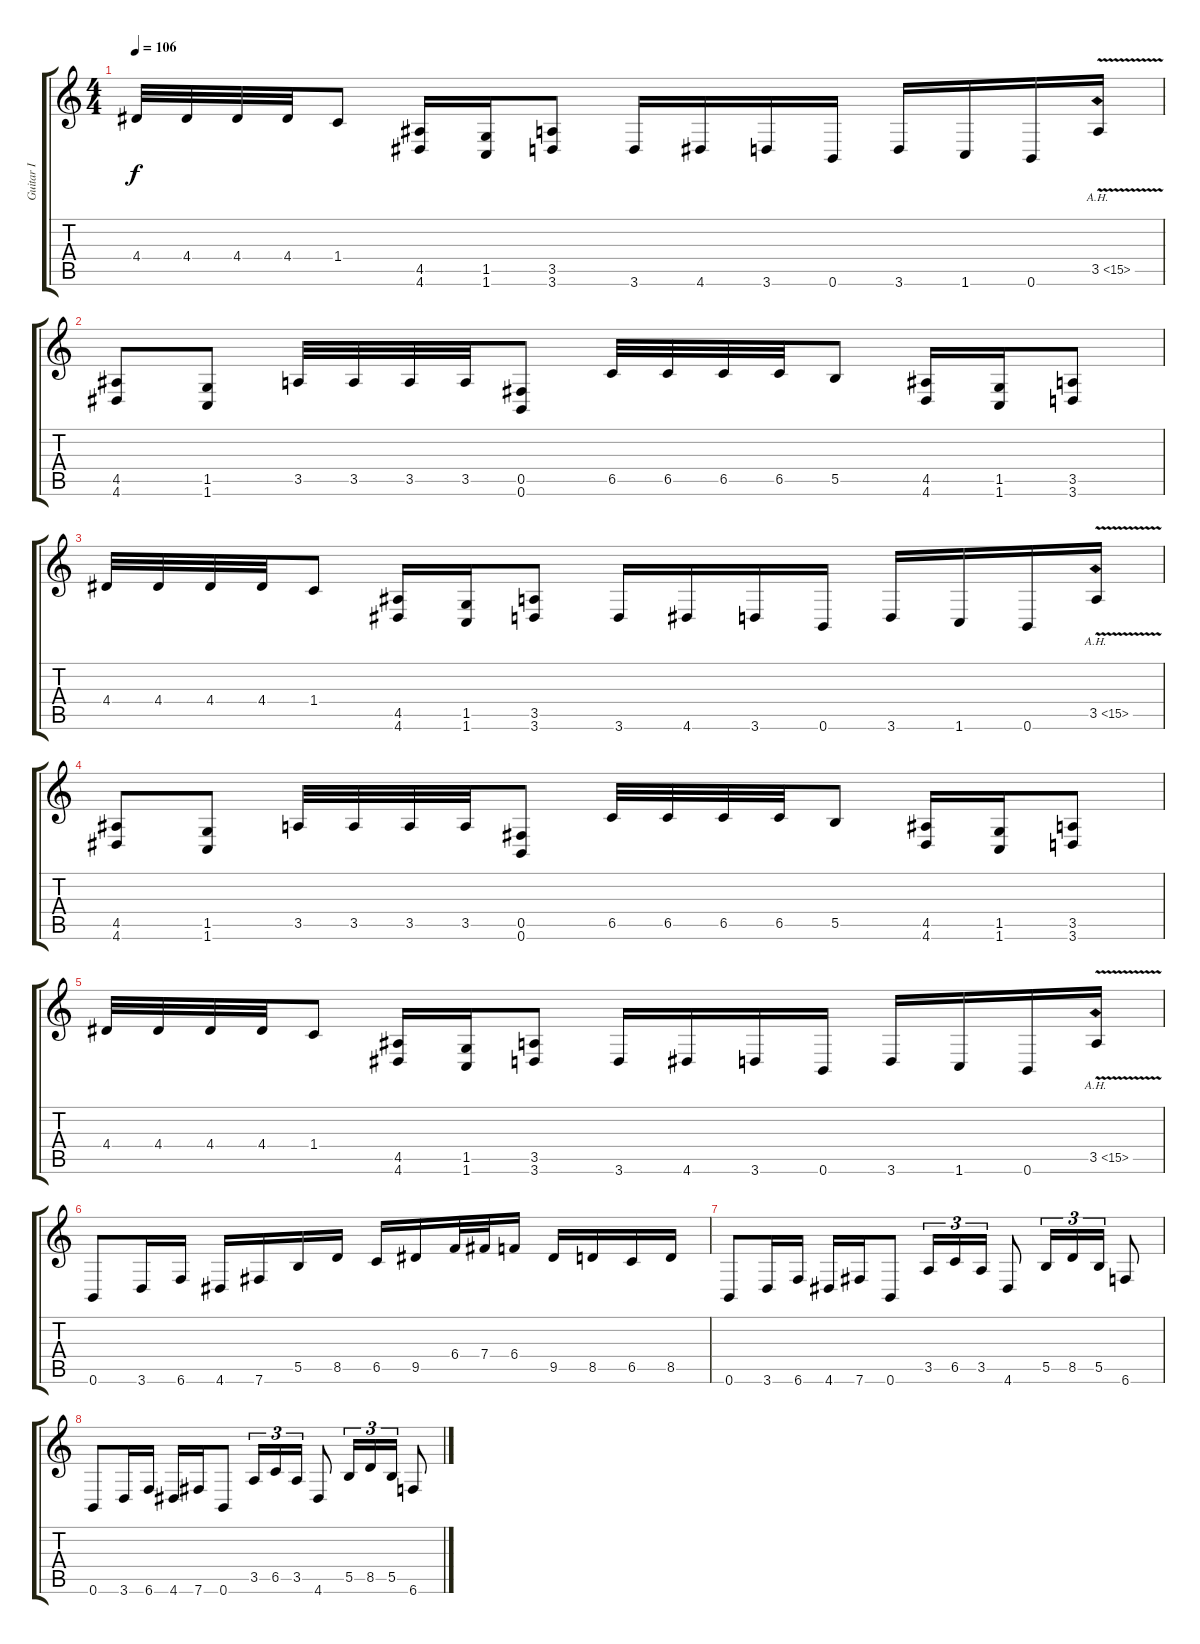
\track ("Guitar I" "Guitar I") {instrument distortionguitar}
\staff {score tabs}
\tuning (Db4 Ab3 E3 B2 Gb2 B1) {hide}
\ts (4 4)
\tempo 106
\clef g2
\ks c
4.4.32{dy f} 4.4.32 4.4.32 4.4.32 1.4.8 (4.5 4.6).16 (1.5 1.6).16 (3.5 3.6).8 3.6.16 4.6.16 3.6.16 0.6.16 3.6.16 1.6.16 0.6.16 3.5{ah 12 v}.16 |
(4.5 4.6).8 (1.5 1.6).8 3.5.32 3.5.32 3.5.32 3.5.32 (0.5 0.6).8 6.5.32 6.5.32 6.5.32 6.5.32 5.5.8 (4.5 4.6).16 (1.5 1.6).16 (3.5 3.6).8 |
4.4.32 4.4.32 4.4.32 4.4.32 1.4.8 (4.5 4.6).16 (1.5 1.6).16 (3.5 3.6).8 3.6.16 4.6.16 3.6.16 0.6.16 3.6.16 1.6.16 0.6.16 3.5{ah 12 v}.16 |
(4.5 4.6).8 (1.5 1.6).8 3.5.32 3.5.32 3.5.32 3.5.32 (0.5 0.6).8 6.5.32 6.5.32 6.5.32 6.5.32 5.5.8 (4.5 4.6).16 (1.5 1.6).16 (3.5 3.6).8 |
4.4.32 4.4.32 4.4.32 4.4.32 1.4.8 (4.5 4.6).16 (1.5 1.6).16 (3.5 3.6).8 3.6.16 4.6.16 3.6.16 0.6.16 3.6.16 1.6.16 0.6.16 3.5{ah 12 v}.16 |
0.6.8 3.6.16 6.6.16 4.6.16 7.6.16 5.5.16 8.5.16 6.5.16 9.5.16 6.4.32 7.4.32 6.4.16 9.5.16 8.5.16 6.5.16 8.5.16 |
0.6.8 3.6.16 6.6.16 4.6.16 7.6.16 0.6.8 3.5.16{tu (3 2)} 6.5.16{tu (3 2)} 3.5.16{tu (3 2)} 4.6.8 5.5.16{tu (3 2)} 8.5.16{tu (3 2)} 5.5.16{tu (3 2)} 6.6.8 |
0.6.8 3.6.16 6.6.16 4.6.16 7.6.16 0.6.8 3.5.16{tu (3 2)} 6.5.16{tu (3 2)} 3.5.16{tu (3 2)} 4.6.8 5.5.16{tu (3 2)} 8.5.16{tu (3 2)} 5.5.16{tu (3 2)} 6.6.8
